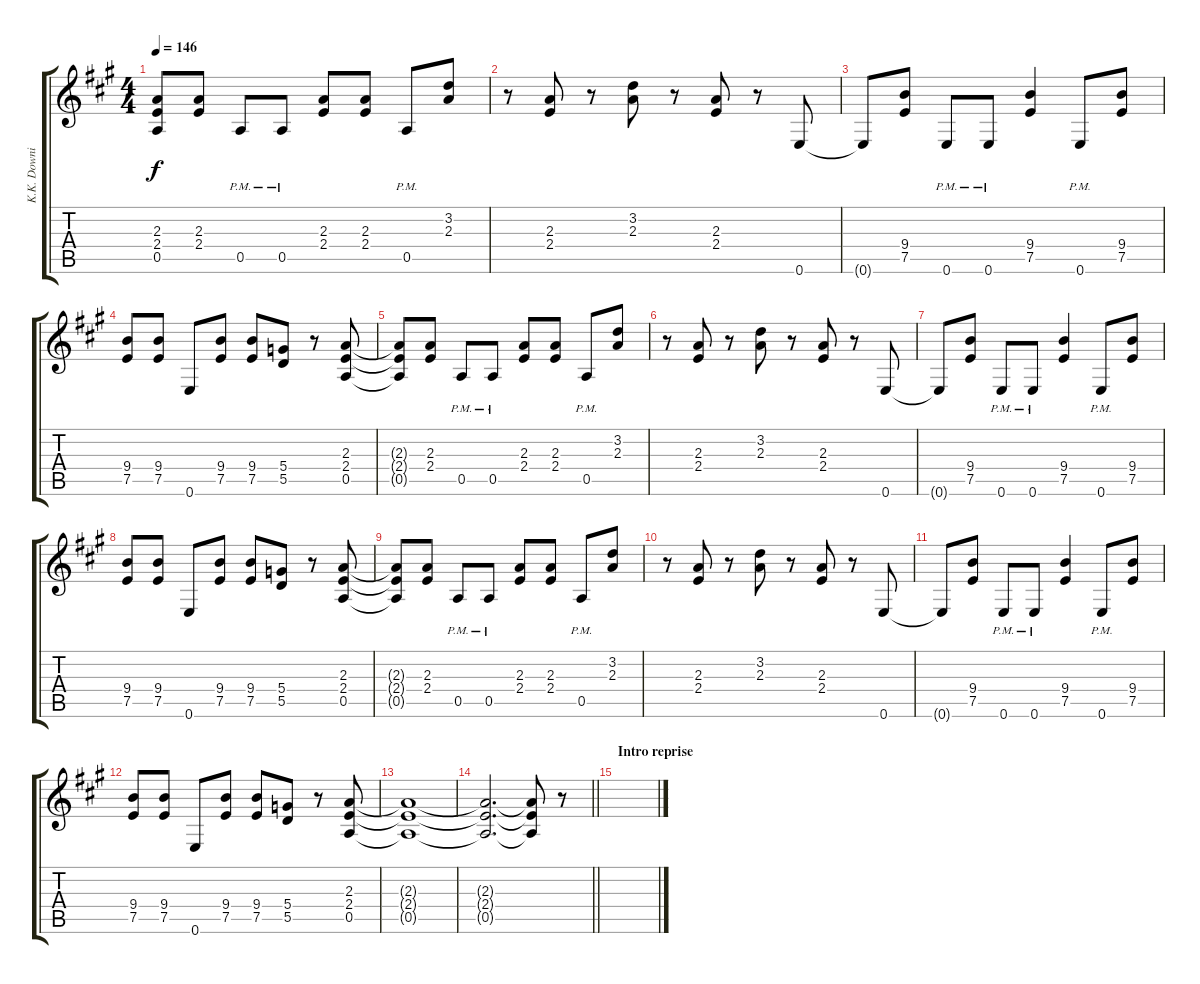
\track ("K.K. Downing" "K.K. Downi") {instrument distortionguitar}
\staff {score tabs}
\tuning (E4 B3 G3 D3 A2 E2) {hide}
\ts (4 4)
\tempo 146
\clef g2
\ks a
(2.3{t} 2.4{t} 0.5{t}).8{dy f} (2.3 2.4).8 0.5{pm}.8 0.5{pm}.8 (2.3 2.4).8 (2.3 2.4).8 0.5{pm}.8 (3.2 2.3).8 |
r.8 (2.3 2.4).8 r.8 (3.2 2.3).8 r.8 (2.3 2.4).8 r.8 0.6.8 |
0.6{t}.8 (9.4 7.5).8 0.6{pm}.8 0.6{pm}.8 (9.4 7.5).4 0.6{pm}.8 (9.4 7.5).8 |
(9.4 7.5).8 (9.4 7.5).8 0.6.8 (9.4 7.5).8 (9.4 7.5).8 (5.4 5.5).8 r.8 (2.3 2.4 0.5).8 |
(2.3{t} 2.4{t} 0.5{t}).8 (2.3 2.4).8 0.5{pm}.8 0.5{pm}.8 (2.3 2.4).8 (2.3 2.4).8 0.5{pm}.8 (3.2 2.3).8 |
r.8 (2.3 2.4).8 r.8 (3.2 2.3).8 r.8 (2.3 2.4).8 r.8 0.6.8 |
0.6{t}.8 (9.4 7.5).8 0.6{pm}.8 0.6{pm}.8 (9.4 7.5).4 0.6{pm}.8 (9.4 7.5).8 |
(9.4 7.5).8 (9.4 7.5).8 0.6.8 (9.4 7.5).8 (9.4 7.5).8 (5.4 5.5).8 r.8 (2.3 2.4 0.5).8 |
(2.3{t} 2.4{t} 0.5{t}).8 (2.3 2.4).8 0.5{pm}.8 0.5{pm}.8 (2.3 2.4).8 (2.3 2.4).8 0.5{pm}.8 (3.2 2.3).8 |
r.8 (2.3 2.4).8 r.8 (3.2 2.3).8 r.8 (2.3 2.4).8 r.8 0.6.8 |
0.6{t}.8 (9.4 7.5).8 0.6{pm}.8 0.6{pm}.8 (9.4 7.5).4 0.6{pm}.8 (9.4 7.5).8 |
(9.4 7.5).8 (9.4 7.5).8 0.6.8 (9.4 7.5).8 (9.4 7.5).8 (5.4 5.5).8 r.8 (2.3 2.4 0.5).8 |
(2.3{t} 2.4{t} 0.5{t}).1{volume 8} |
\barLineRight lightlight
(2.3{t} 2.4{t} 0.5{t}).2{d} (2.3{t} 2.4{t} 0.5{t}).8 r.8{volume 13} |
\section ("" "Intro reprise")
